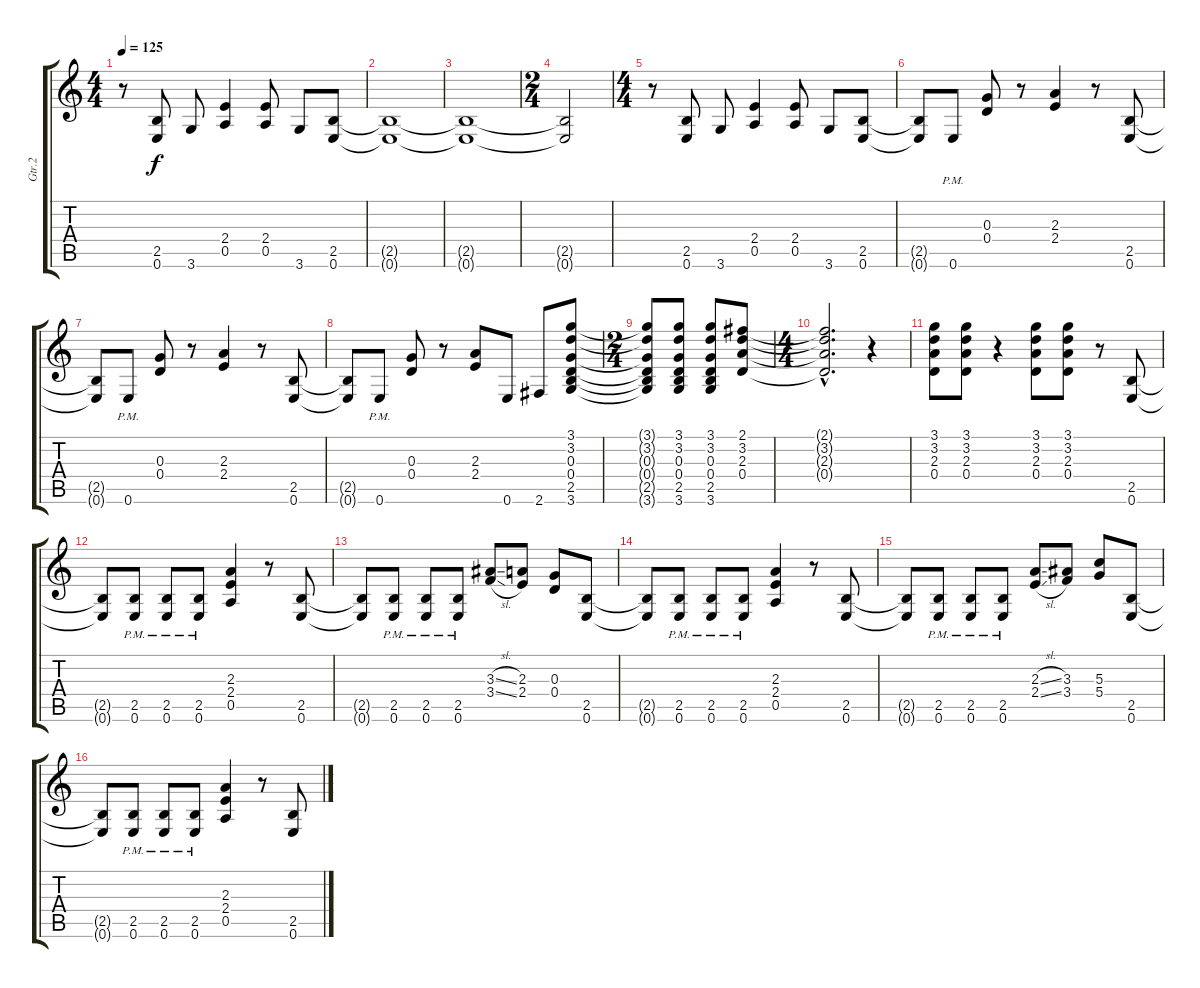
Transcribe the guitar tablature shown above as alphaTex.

\track ("Gtr.2" "Gtr.2") {instrument overdrivenguitar}
\staff {score tabs}
\tuning (E4 B3 G3 D3 A2 E2) {hide}
\ts (4 4)
\tempo 125
\clef g2
\ks c
r.8{dy f instrument overdrivenguitar} (2.5 0.6).8 3.6.8 (2.4 0.5).4 (2.4 0.5).8 3.6.8 (2.5 0.6).8 |
(2.5{t} 0.6{t}).1 |
(2.5{t} 0.6{t}).1 |
\ts (2 4)
(2.5{t} 0.6{t}).2 |
\ts (4 4)
r.8 (2.5 0.6).8 3.6.8 (2.4 0.5).4 (2.4 0.5).8 3.6.8 (2.5 0.6).8 |
(2.5{t} 0.6{t}).8 0.6{pm}.8 (0.3 0.4).8 r.8 (2.3 2.4).4 r.8 (2.5 0.6).8 |
(2.5{t} 0.6{t}).8 0.6{pm}.8 (0.3 0.4).8 r.8 (2.3 2.4).4 r.8 (2.5 0.6).8 |
(2.5{t} 0.6{t}).8 0.6{pm}.8 (0.3 0.4).8 r.8 (2.3 2.4).8 0.6.8 2.6.8 (3.1 3.2 0.3 0.4 2.5 3.6).8 |
\ts (2 4)
(3.1{t} 3.2{t} 0.3{t} 0.4{t} 2.5{t} 3.6{t}).8 (3.1 3.2 0.3 0.4 2.5 3.6).8 (3.1 3.2 0.3 0.4 2.5 3.6).8 (2.1 3.2 2.3 0.4).8 |
\ts (4 4)
(2.1{hac t} 3.2{hac t} 2.3{hac t} 0.4{hac t}).2{d} r.4 |
(3.1 3.2 2.3 0.4).8 (3.1 3.2 2.3 0.4).8 r.4 (3.1 3.2 2.3 0.4).8 (3.1 3.2 2.3 0.4).8 r.8 (2.5 0.6).8 |
(2.5{t} 0.6{t}).8 (2.5{pm} 0.6{pm}).8 (2.5{pm} 0.6{pm}).8 (2.5{pm} 0.6{pm}).8 (2.3 2.4 0.5).4 r.8 (2.5 0.6).8 |
(2.5{t} 0.6{t}).8 (2.5{pm} 0.6{pm}).8 (2.5{pm} 0.6{pm}).8 (2.5{pm} 0.6{pm}).8 (3.3{sl} 3.4{sl}).8 (2.3 2.4).8 (0.3 0.4).8 (2.5 0.6).8 |
(2.5{t} 0.6{t}).8 (2.5{pm} 0.6{pm}).8 (2.5{pm} 0.6{pm}).8 (2.5{pm} 0.6{pm}).8 (2.3 2.4 0.5).4 r.8 (2.5 0.6).8 |
(2.5{t} 0.6{t}).8 (2.5{pm} 0.6{pm}).8 (2.5{pm} 0.6{pm}).8 (2.5{pm} 0.6{pm}).8 (2.3{sl} 2.4{sl}).8 (3.3 3.4).8 (5.3 5.4).8 (2.5 0.6).8 |
(2.5{t} 0.6{t}).8 (2.5{pm} 0.6{pm}).8 (2.5{pm} 0.6{pm}).8 (2.5{pm} 0.6{pm}).8 (2.3 2.4 0.5).4 r.8 (2.5 0.6).8
